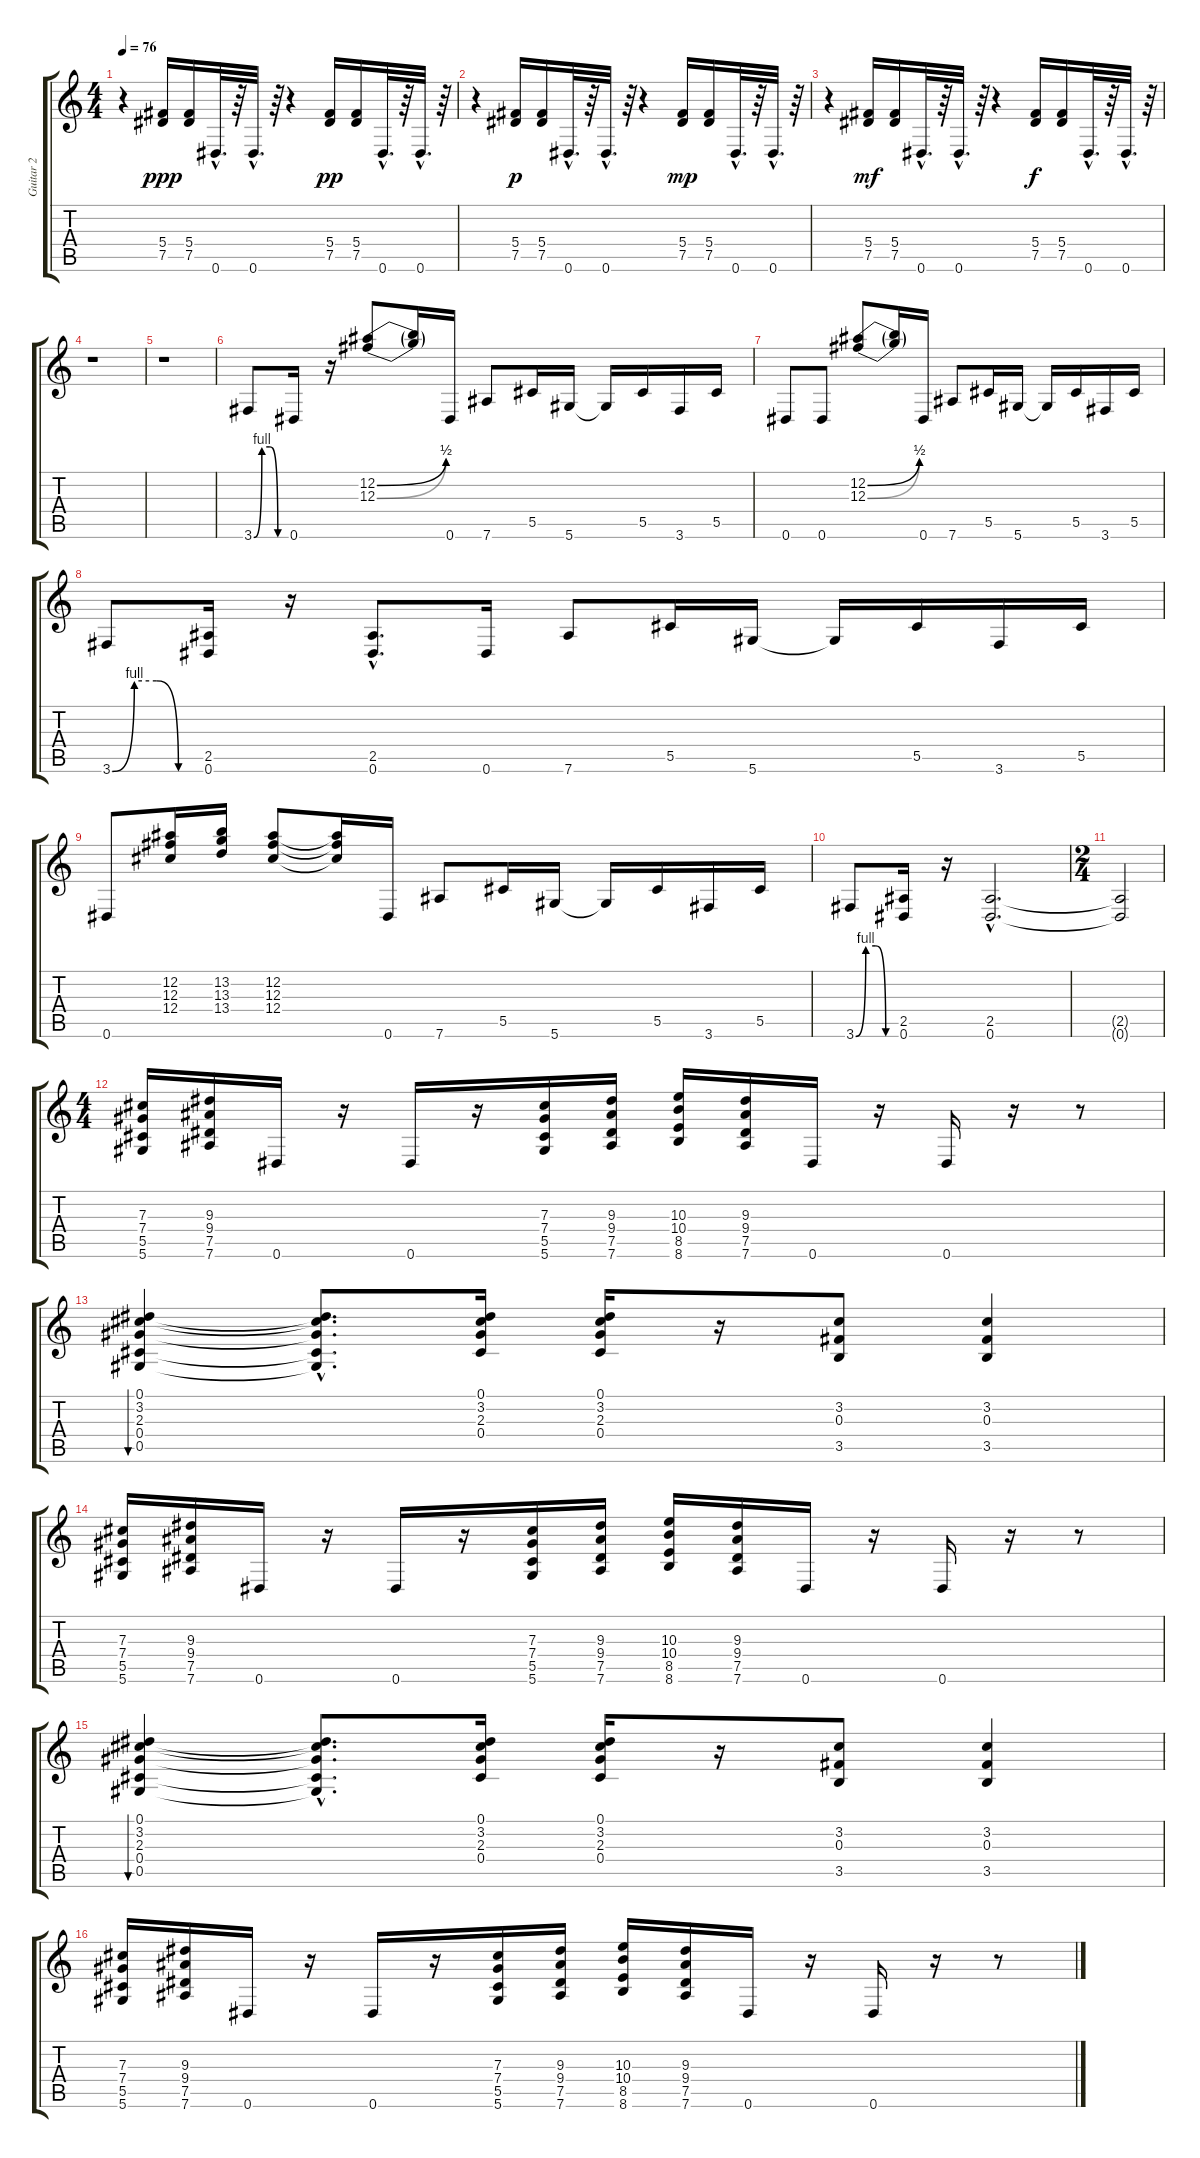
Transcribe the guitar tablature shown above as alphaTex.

\track ("Guitar 2" "Guitar 2") {instrument distortionguitar}
\staff {score tabs}
\tuning (Eb4 Bb3 Gb3 Db3 Ab2 Eb2) {hide}
\ts (4 4)
\tempo 76
\clef g2
\ks c
r.4{dy ppp instrument distortionguitar} (5.4 7.5).16 (5.4 7.5).16 0.6{hac}.32{d} r.64 0.6{hac}.32{d} r.64 r.4 (5.4 7.5).16{dy pp} (5.4 7.5).16 0.6{hac}.32{d} r.64 0.6{hac}.32{d} r.64 |
r.4 (5.4 7.5).16{dy p} (5.4 7.5).16 0.6{hac}.32{d} r.64 0.6{hac}.32{d} r.64 r.4 (5.4 7.5).16{dy mp} (5.4 7.5).16 0.6{hac}.32{d} r.64 0.6{hac}.32{d} r.64 |
r.4 (5.4 7.5).16{dy mf} (5.4 7.5).16 0.6{hac}.32{d} r.64 0.6{hac}.32{d} r.64 r.4 (5.4 7.5).16{dy f} (5.4 7.5).16 0.6{hac}.32{d} r.64 0.6{hac}.32{d} r.64 |
r.1 |
r.1 |
3.6{be (custom 0 0 15 4 30 4 45 0 60 0)}.8 0.6.16 r.16 (12.2{be (bend 0 0 60 2)} 12.3{be (bend 0 0 60 2)}).8 (12.2{t} 12.3{t}).16 0.6.16 7.6.8 5.5.16 5.6.16 5.6{t}.16 5.5.16 3.6.16 5.5.16 |
0.6.8 0.6.8 (12.2{be (bend 0 0 60 2)} 12.3{be (bend 0 0 60 2)}).8 (12.2{t} 12.3{t}).16 0.6.16 7.6.8 5.5.16 5.6.16 5.6{t}.16 5.5.16 3.6.16 5.5.16 |
3.6{be (custom 0 0 15 4 30 4 45 0 60 0)}.8 (2.5 0.6).16 r.16 (2.5{hac} 0.6{hac}).8{d} 0.6.16 7.6.8 5.5.16 5.6.16 5.6{t}.16 5.5.16 3.6.16 5.5.16 |
0.6.8 (12.2 12.3 12.4).16 (13.2 13.3 13.4).16 (12.2 12.3 12.4).8 (12.2{t} 12.3{t} 12.4{t}).16 0.6.16 7.6.8 5.5.16 5.6.16 5.6{t}.16 5.5.16 3.6.16 5.5.16 |
3.6{be (custom 0 0 15 4 30 4 45 0 60 0)}.8 (2.5 0.6).16 r.16 (2.5{hac} 0.6{hac}).2{d} |
\ts (2 4)
(2.5{t} 0.6{t}).2 |
\ts (4 4)
(7.3 7.4 5.5 5.6).16 (9.3 9.4 7.5 7.6).16 0.6.16 r.16 0.6.16 r.16 (7.3 7.4 5.5 5.6).16 (9.3 9.4 7.5 7.6).16 (10.3 10.4 8.5 8.6).16 (9.3 9.4 7.5 7.6).16 0.6.16 r.16 0.6.16 r.16 r.8 |
(0.1 3.2 2.3 0.4 0.5).4{bu 120} (0.1{hac t} 3.2{hac t} 2.3{hac t} 0.4{hac t} 0.5{hac t}).8{d} (0.1 3.2 2.3 0.4).16 (0.1 3.2 2.3 0.4).16 r.16 (3.2 0.3 3.5).8 (3.2 0.3 3.5).4 |
(7.3 7.4 5.5 5.6).16 (9.3 9.4 7.5 7.6).16 0.6.16 r.16 0.6.16 r.16 (7.3 7.4 5.5 5.6).16 (9.3 9.4 7.5 7.6).16 (10.3 10.4 8.5 8.6).16 (9.3 9.4 7.5 7.6).16 0.6.16 r.16 0.6.16 r.16 r.8 |
(0.1 3.2 2.3 0.4 0.5).4{bu 120} (0.1{hac t} 3.2{hac t} 2.3{hac t} 0.4{hac t} 0.5{hac t}).8{d} (0.1 3.2 2.3 0.4).16 (0.1 3.2 2.3 0.4).16 r.16 (3.2 0.3 3.5).8 (3.2 0.3 3.5).4 |
(7.3 7.4 5.5 5.6).16 (9.3 9.4 7.5 7.6).16 0.6.16 r.16 0.6.16 r.16 (7.3 7.4 5.5 5.6).16 (9.3 9.4 7.5 7.6).16 (10.3 10.4 8.5 8.6).16 (9.3 9.4 7.5 7.6).16 0.6.16 r.16 0.6.16 r.16 r.8
